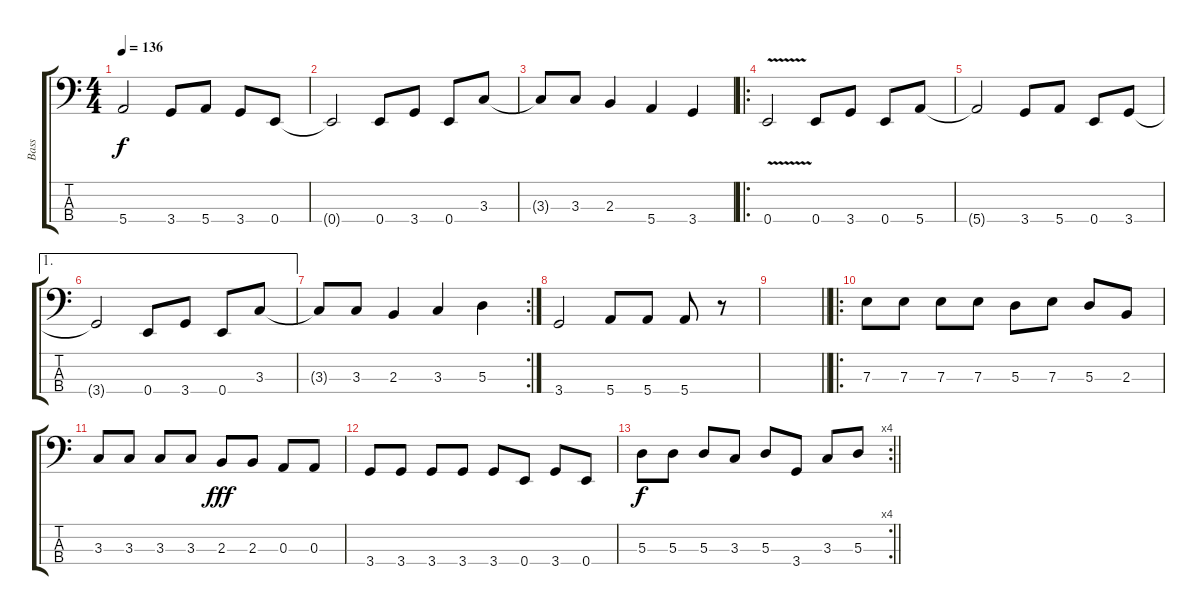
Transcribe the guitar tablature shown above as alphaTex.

\track ("Bass" "Bass") {instrument electricbasspick}
\staff {score tabs}
\tuning (G2 D2 A1 E1) {hide}
\ts (4 4)
\tempo 136
\clef f4
\ks c
5.4{t}.2{dy f} 3.4.8 5.4.8 3.4.8 0.4.8 |
0.4{t}.2 0.4.8 3.4.8 0.4.8 3.3.8 |
3.3{t}.8 3.3.8 2.3.4 5.4.4 3.4.4 |
\ro
0.4{v}.2 0.4.8 3.4.8 0.4.8 5.4.8 |
5.4{t}.2 3.4.8 5.4.8 0.4.8 3.4.8 |
\ae 1
3.4{t}.2 0.4.8 3.4.8 0.4.8 3.3.8 |
\rc 2
3.3{t}.8 3.3.8 2.3.4 3.3.4 5.3.4 |
3.4.2 5.4.8 5.4.8 5.4.8 r.8 |
\barLineRight lightlight
|
\ro
7.3.8 7.3.8{volume 15} 7.3.8 7.3.8 5.3.8 7.3.8 5.3.8 2.3.8 |
3.3.8 3.3.8 3.3.8 3.3.8 2.3.8{dy fff} 2.3.8 0.3.8 0.3.8 |
3.4.8 3.4.8 3.4.8 3.4.8 3.4.8 0.4.8 3.4.8 0.4.8 |
\rc 4
\barLineRight lightlight
5.3.8{dy f} 5.3.8 5.3.8 3.3.8 5.3.8 3.4.8 3.3.8 5.3.8
